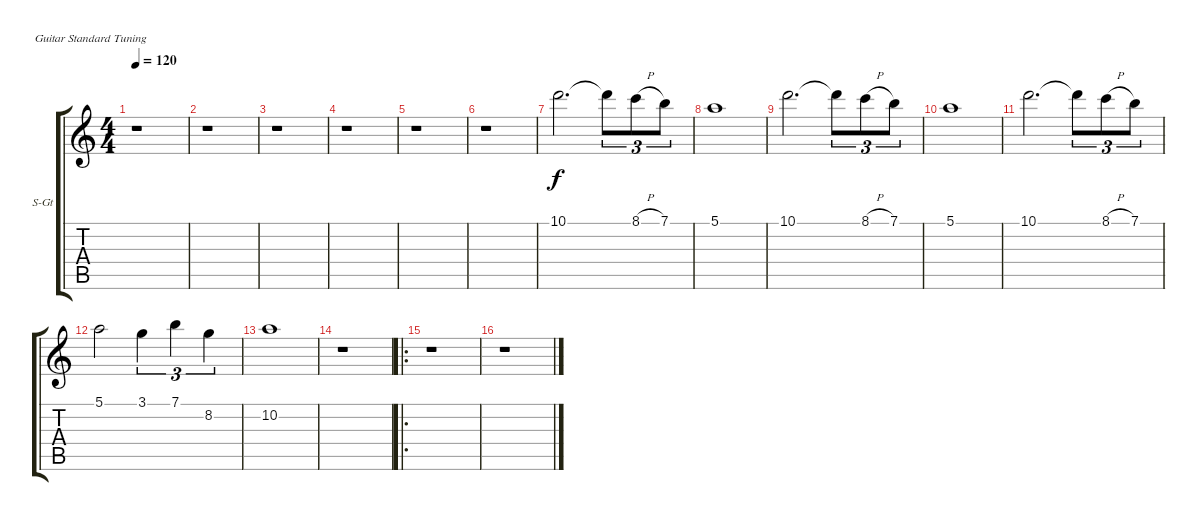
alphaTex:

\bracketExtendMode groupsimilarinstruments
\firstSystemTrackNameOrientation horizontal
\otherSystemsTrackNameOrientation horizontal
\track ("Acoustic Lead Guitar" "S-Gt") {instrument acousticguitarsteel}
\staff {score tabs}
\tuning (E4 B3 G3 D3 A2 E2)
\ts (4 4)
\tempo 120
\clef g2
\scale
0.333333
\ks c
r.1{dy f} |
\scale
0.333333 r.1 |
\scale
0.333333 r.1 |
\scale
0.333333 r.1 |
\scale
0.333333 r.1 |
\scale
0.333333 r.1 |
\scale
0.333333 10.1.2{d} 10.1{t}.8{tu (3 2)} 8.1{h}.8{tu (3 2)} 7.1.8{tu (3 2)} |
\scale
0.333333 5.1.1 |
\scale
0.333333 10.1.2{d} 10.1{t}.8{tu (3 2)} 8.1{h}.8{tu (3 2)} 7.1.8{tu (3 2)} |
\scale
0.333333 5.1.1 |
\scale
0.333333 10.1.2{d} 10.1{t}.8{tu (3 2)} 8.1{h}.8{tu (3 2)} 7.1.8{tu (3 2)} |
\scale
0.333333 5.1.2 3.1.4{tu (3 2)} 7.1.4{tu (3 2)} 8.2.4{tu (3 2)} |
\scale
0.333333 10.2.1 |
\scale
0.333333 r.1 |
\ro
\scale
0.374359 r.1 |
\scale
0.312821 r.1
